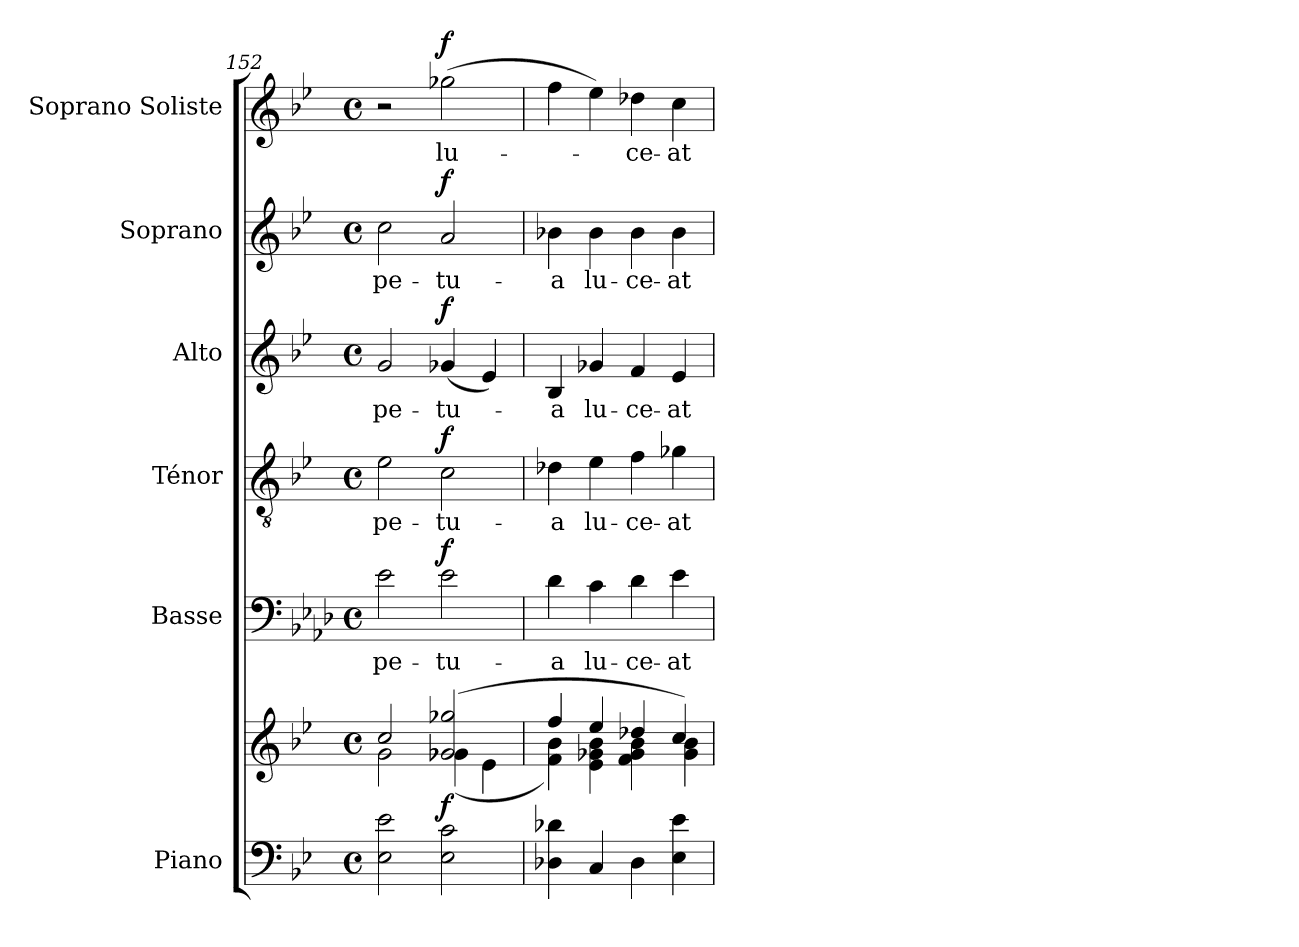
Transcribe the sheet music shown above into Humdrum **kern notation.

**kern	**kern	**dynam	**kern	**text	**dynam	**kern	**text	**dynam	**kern	**text	**dynam	**kern	**text	**dynam	**kern	**text	**dynam
*part6	*part6	*part6	*part5	*part5	*part5	*part4	*part4	*part4	*part3	*part3	*part3	*part2	*part2	*part2	*part1	*part1	*part1
*staff7	*staff6	*staff6/7	*staff5	*staff5	*staff5	*staff4	*staff4	*staff4	*staff3	*staff3	*staff3	*staff2	*staff2	*staff2	*staff1	*staff1	*staff1
*I"Piano	*	*	*I"Basse	*	*	*I"Ténor	*	*	*I"Alto	*	*	*I"Soprano	*	*	*I"Soprano Soliste	*	*
*I'Pno.	*	*	*I'B.	*	*	*I'T.	*	*	*I'A.	*	*	*I'S.	*	*	*	*	*
*clefF4	*clefG2	*	*clefF4	*	*	*clefGv2	*	*	*clefG2	*	*	*clefG2	*	*	*clefG2	*	*
*	*	*	*ITrd8c14	*	*	*	*	*	*	*	*	*	*	*	*	*	*
*k[b-e-]	*k[b-e-]	*	*k[b-e-a-d-]	*	*	*k[b-e-]	*	*	*k[b-e-]	*	*	*k[b-e-]	*	*	*k[b-e-]	*	*
*M4/4	*M4/4	*	*M4/4	*	*	*M4/4	*	*	*M4/4	*	*	*M4/4	*	*	*M4/4	*	*
*met(c)	*met(c)	*	*met(c)	*	*	*met(c)	*	*	*met(c)	*	*	*met(c)	*	*	*met(c)	*	*
=152	=152	=152	=152	=152	=152	=152	=152	=152	=152	=152	=152	=152	=152	=152	=152	=152	=152
*	*^	*	*	*	*	*	*	*	*	*	*	*	*	*	*	*	*
2E-\ 2e-\	2cc/	2g\	.	2E-i\	-pe-	.	2e-\	-pe-	.	2g/	-pe-	.	2cc\	-pe-	.	2r	.	.
!	!	!	!LO:DY:a=2	!	!	!LO:DY:a	!	!	!LO:DY:a	!	!	!LO:DY:a	!	!	!LO:DY:a	!	!	!LO:DY:a
2E-\ 2c\	(2g-X/ 2gg-X/	(4g-\	f	2E-i\	-tu-	f	2c\	-tu-	f	(4g-X/	-tu-	f	2a/	-tu-	f	(2gg-X\	lu-	f
.	.	4e-\	.	.	.	.	.	.	.	4e-/)	.	.	.	.	.	.	.	.
=153	=153	=153	=153	=153	=153	=153	=153	=153	=153	=153	=153	=153	=153	=153	=153	=153	=153	=153
4D-X\ 4d-X\	4ff/	4f\ 4b-\)	.	4D-i\	-a	.	4d-X\	-a	.	4B-/	-a	.	4b-X\	-a	.	4ff\	.	.
4C/	4ee-/	4e-\ 4g-X\ 4b-\	.	4Ci\	lu-	.	4e-\	lu-	.	4g-X/	lu-	.	4b-\	lu-	.	4ee-\)	.	.
4D-\	4dd-X/	4f\ 4g-\ 4b-\	.	4D-i\	-ce-	.	4f\	-ce-	.	4f/	-ce-	.	4b-\	-ce-	.	4dd-X\	-ce-	.
4E-\ 4e-\	4cc/)	4g-\ 4b-\	.	4E-i\	-at	.	4g-X\	-at	.	4e-/	-at	.	4b-\	-at	.	4cc\	-at	.
*	*v	*v	*	*	*	*	*	*	*	*	*	*	*	*	*	*	*	*
=	=	=	=	=	=	=	=	=	=	=	=	=	=	=	=	=	=
*-	*-	*-	*-	*-	*-	*-	*-	*-	*-	*-	*-	*-	*-	*-	*-	*-	*-
